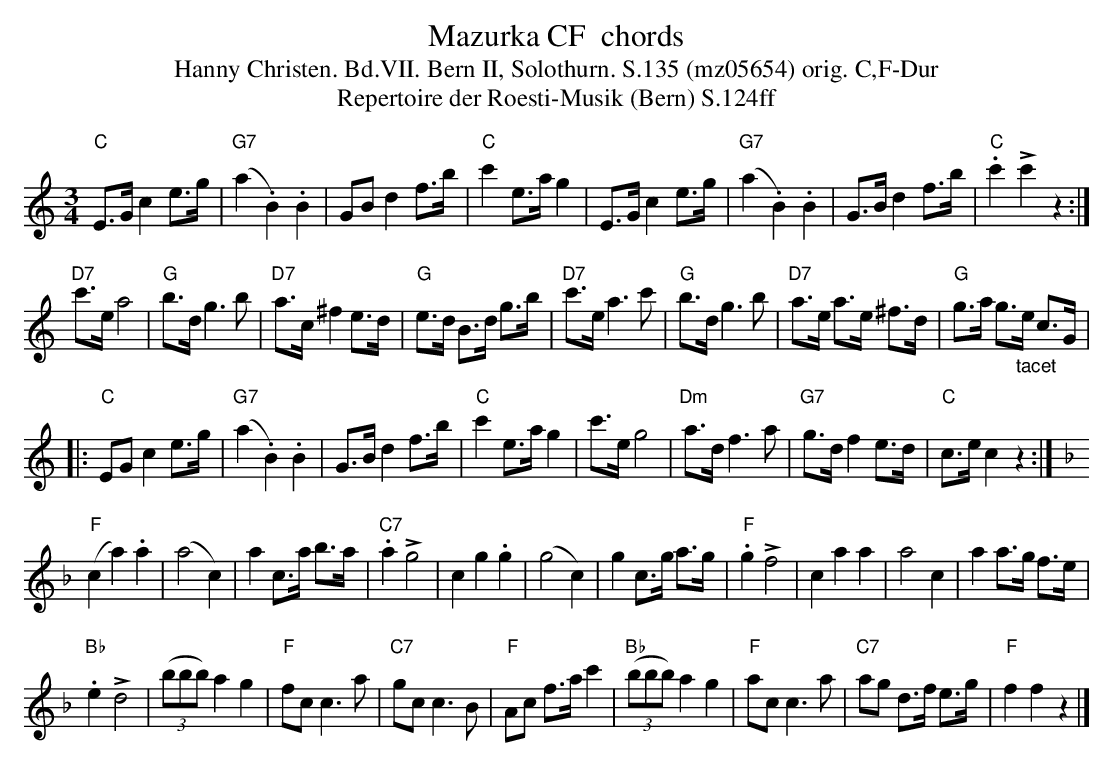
X:1
T:  Mazurka CF  chords
T:Hanny Christen. Bd.VII. Bern II, Solothurn. S.135 (mz05654) orig. C,F-Dur
T: Repertoire der Roesti-Musik (Bern) S.124ff
M:3/4
L:1/8
K:C %%MIDI gchordon
"C"E>G c2 e>g | "G7"(a2.B2) .B2 | GB d2 f>b | "C"c'2e>a g2 |   E>G c2 e>g | "G7"(a2.B2) .B2 | G>B d2 f>b | "C".c'2+>+c'2z2 :|
"D7"c'>e a4 | "G"b>d g3b | "D7"a>c ^f2 e>d | "G"e>d B>d g>b | "D7"c'>e a3c' | "G"b>d g3b | "D7"a>e a>e ^f>d | "G"g>a g>"_tacet"e c>G |
|: "C"EG c2 e>g | "G7"(a2.B2).B2 | G>B d2 f>b | "C"c'2 e>a g2 | c'>e g4 | "Dm"a>d f3a | "G7"g>d f2 e>d | "C"c>e c2z2 :| [K:F] [L:1/4]
"F"(ca).a | (a2c) | a c/>a/ b/>a/ | "C7".a+>+g2 | cg.g | (g2c) | g c/>g/ a/>g/ | "F".g+>+f2 | caa | a2c | a a/>g/ f/>e/ |
"Bb".e+>+d2 | ((3b/b/b/) ag | "F"f/c/ c>a | "C7"g/c/ c>B | "F"A/c/ f/>a/ c' | "Bb"((3b/b/b/) ag | "F"a/c/ c>a | "C7"a/g/ d/>f/ e/>g/ | "F"ffz |]
